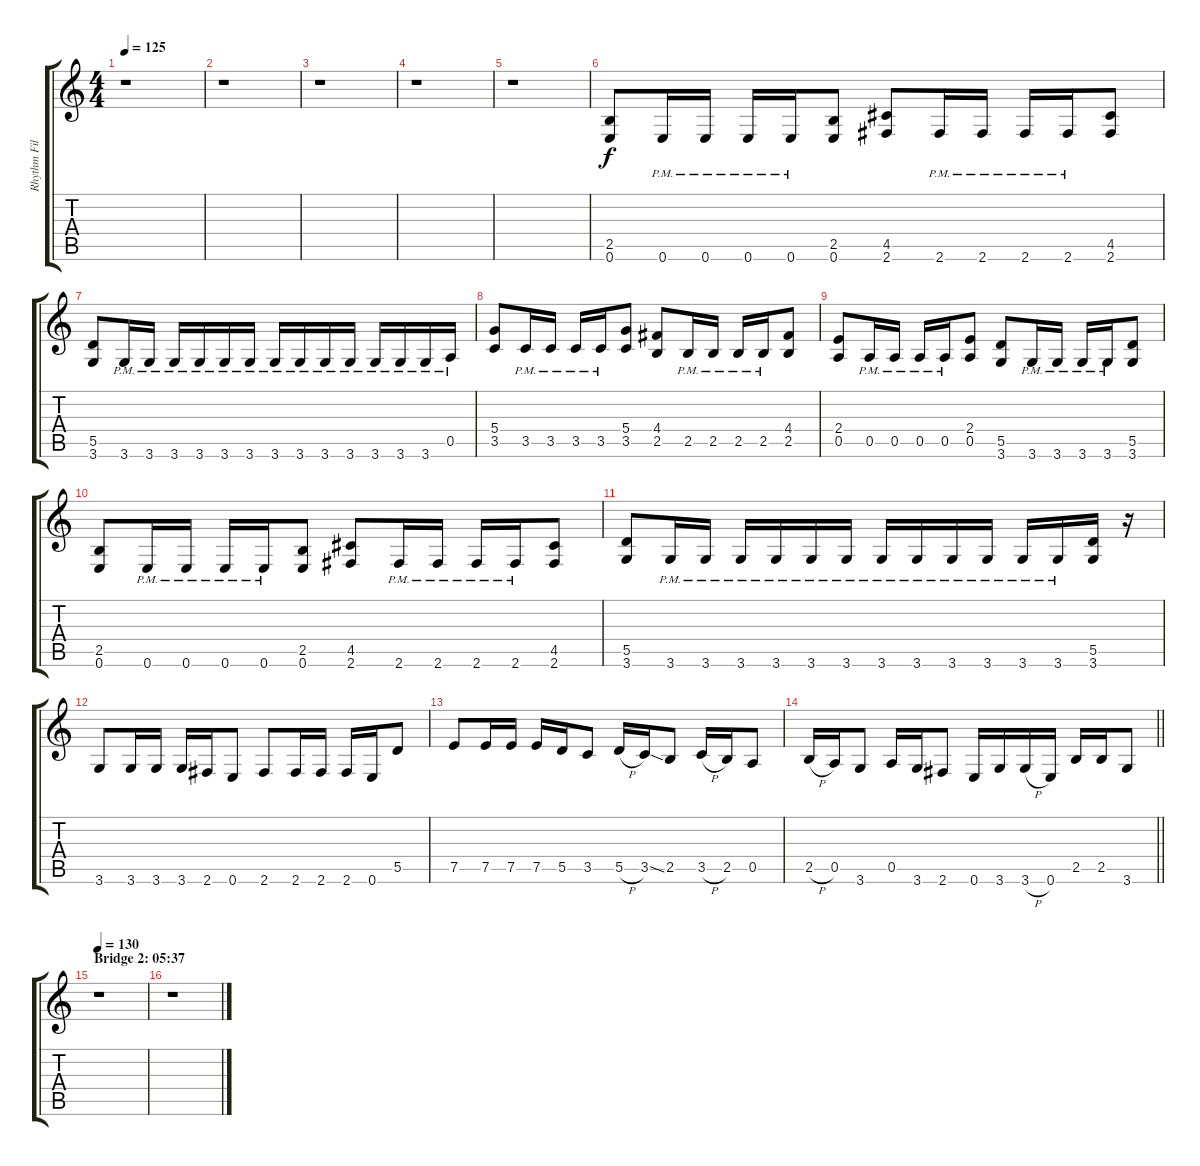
\track ("Rhythm Fills 2 (Distortion)" "Rhythm Fil") {instrument distortionguitar}
\staff {score tabs}
\tuning (E4 B3 G3 D3 A2 E2) {hide}
\ts (4 4)
\tempo 125
\clef g2
\ks c
r.1{dy f} |
r.1 |
r.1 |
r.1 |
r.1 |
(2.5 0.6).8 0.6{pm}.16 0.6{pm}.16 0.6{pm}.16 0.6{pm}.16 (2.5 0.6).8 (4.5 2.6).8 2.6{pm}.16 2.6{pm}.16 2.6{pm}.16 2.6{pm}.16 (4.5 2.6).8 |
(5.5 3.6).8 3.6{pm}.16 3.6{pm}.16 3.6{pm}.16 3.6{pm}.16 3.6{pm}.16 3.6{pm}.16 3.6{pm}.16 3.6{pm}.16 3.6{pm}.16 3.6{pm}.16 3.6{pm}.16 3.6{pm}.16 3.6{pm}.16 0.5{pm}.16 |
(5.4 3.5).8 3.5{pm}.16 3.5{pm}.16 3.5{pm}.16 3.5{pm}.16 (5.4 3.5).8 (4.4 2.5).8 2.5{pm}.16 2.5{pm}.16 2.5{pm}.16 2.5{pm}.16 (4.4 2.5).8 |
(2.4 0.5).8 0.5{pm}.16 0.5{pm}.16 0.5{pm}.16 0.5{pm}.16 (2.4 0.5).8 (5.5 3.6).8 3.6{pm}.16 3.6{pm}.16 3.6{pm}.16 3.6{pm}.16 (5.5 3.6).8 |
(2.5 0.6).8 0.6{pm}.16 0.6{pm}.16 0.6{pm}.16 0.6{pm}.16 (2.5 0.6).8 (4.5 2.6).8 2.6{pm}.16 2.6{pm}.16 2.6{pm}.16 2.6{pm}.16 (4.5 2.6).8 |
(5.5 3.6).8 3.6{pm}.16 3.6{pm}.16 3.6{pm}.16 3.6{pm}.16 3.6{pm}.16 3.6{pm}.16 3.6{pm}.16 3.6{pm}.16 3.6{pm}.16 3.6{pm}.16 3.6{pm}.16 3.6{pm}.16 (5.5 3.6).16 r.16 |
3.6.8 3.6.16 3.6.16 3.6.16 2.6.16 0.6.8 2.6.8 2.6.16 2.6.16 2.6.16 0.6.16 5.5.8 |
7.5.8 7.5.16 7.5.16 7.5.16 5.5.16 3.5.8 5.5{h}.16 3.5{ss}.16 2.5.8 3.5{h}.16 2.5.16 0.5.8 |
\barLineRight lightlight
2.5{h}.16 0.5.16 3.6.8 0.5.16 3.6.16 2.6.8 0.6.16 3.6.16 3.6{h}.16 0.6.16 2.5.16 2.5.16 3.6.8 |
\section ("" "Bridge 2: 05:37")
\tempo 130
r.1 |
r.1
